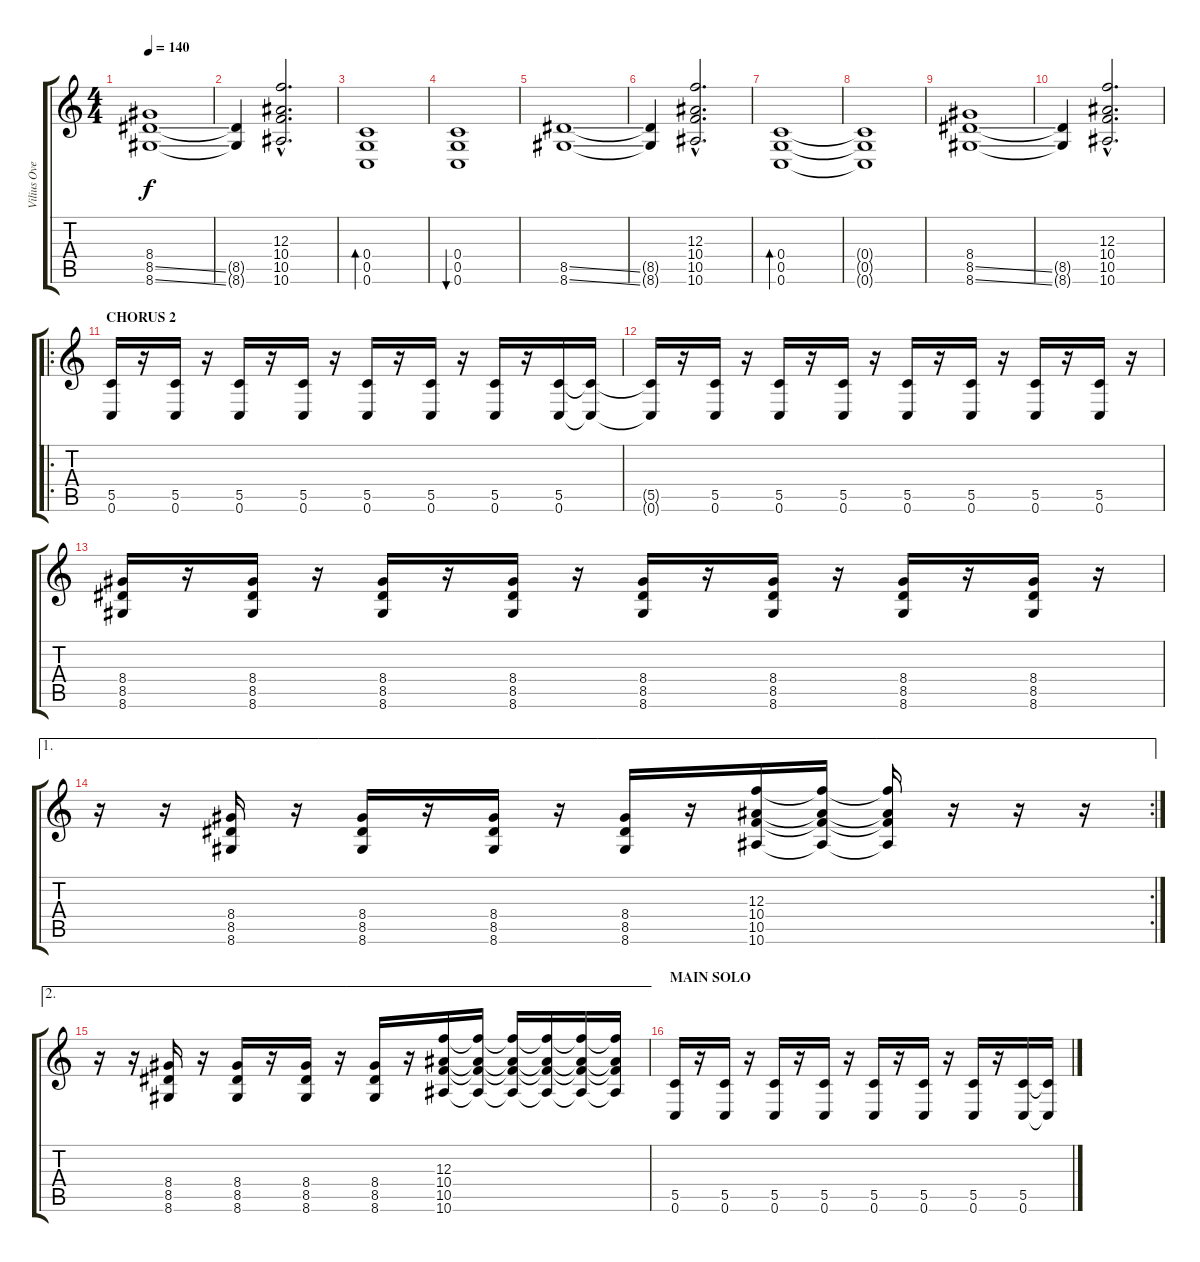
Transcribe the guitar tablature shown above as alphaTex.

\track ("Vilius Overdub" "Vilius Ove") {instrument distortionguitar}
\staff {score tabs}
\tuning (D4 A3 F3 C3 G2 C2) {hide}
\ts (4 4)
\tempo 140
\clef g2
\ks c
(8.4 8.5{ss} 8.6{ss}).1{dy f} |
(8.5{t} 8.6{t}).4 (12.3{hac} 10.4{hac} 10.5{hac} 10.6{hac}).2{d} |
(0.4 0.5 0.6).1{bd 120 instrument electricguitarjazz} |
(0.4 0.5 0.6).1{bu 480} |
(8.5{ss} 8.6{ss}).1 |
(8.5{t} 8.6{t}).4 (12.3{hac} 10.4{hac} 10.5{hac} 10.6{hac}).2{d} |
(0.4 0.5 0.6).1{bd 120 instrument electricguitarjazz} |
(0.4{t} 0.5{t} 0.6{t}).1 |
(8.4 8.5{ss} 8.6{ss}).1 |
(8.5{t} 8.6{t}).4 (12.3{hac} 10.4{hac} 10.5{hac} 10.6{hac}).2{d instrument distortionguitar} |
\ro
\section ("" "CHORUS 2")
(5.5 0.6).16 r.16 (5.5 0.6).16 r.16 (5.5 0.6).16 r.16 (5.5 0.6).16 r.16 (5.5 0.6).16 r.16 (5.5 0.6).16 r.16 (5.5 0.6).16 r.16 (5.5 0.6).16 (5.5{t} 0.6{t}).16 |
(5.5{t} 0.6{t}).16 r.16 (5.5 0.6).16 r.16 (5.5 0.6).16 r.16 (5.5 0.6).16 r.16 (5.5 0.6).16 r.16 (5.5 0.6).16 r.16 (5.5 0.6).16 r.16 (5.5 0.6).16 r.16 |
(8.4 8.5 8.6).16 r.16 (8.4 8.5 8.6).16 r.16 (8.4 8.5 8.6).16 r.16 (8.4 8.5 8.6).16 r.16 (8.4 8.5 8.6).16 r.16 (8.4 8.5 8.6).16 r.16 (8.4 8.5 8.6).16 r.16 (8.4 8.5 8.6).16 r.16 |
\ae 1
\rc 2
r.16 r.16 (8.4 8.5 8.6).16 r.16 (8.4 8.5 8.6).16 r.16 (8.4 8.5 8.6).16 r.16 (8.4 8.5 8.6).16 r.16 (12.3 10.4 10.5 10.6).16 (12.3{t} 10.4{t} 10.5{t} 10.6{t}).16 (12.3{t} 10.4{t} 10.5{t} 10.6{t}).16 r.16 r.16 r.16 |
\ae 2
r.16 r.16 (8.4 8.5 8.6).16 r.16 (8.4 8.5 8.6).16 r.16 (8.4 8.5 8.6).16 r.16 (8.4 8.5 8.6).16 r.16 (12.3 10.4 10.5 10.6).16 (12.3{t} 10.4{t} 10.5{t} 10.6{t}).16 (12.3{t} 10.4{t} 10.5{t} 10.6{t}).16 (12.3{t} 10.4{t} 10.5{t} 10.6{t}).16 (12.3{t} 10.4{t} 10.5{t} 10.6{t}).16 (12.3{t} 10.4{t} 10.5{t} 10.6{t}).16 |
\section ("" "MAIN SOLO")
(5.5 0.6).16 r.16 (5.5 0.6).16 r.16 (5.5 0.6).16 r.16 (5.5 0.6).16 r.16 (5.5 0.6).16 r.16 (5.5 0.6).16 r.16 (5.5 0.6).16 r.16 (5.5 0.6).16 (5.5{t} 0.6{t}).16
